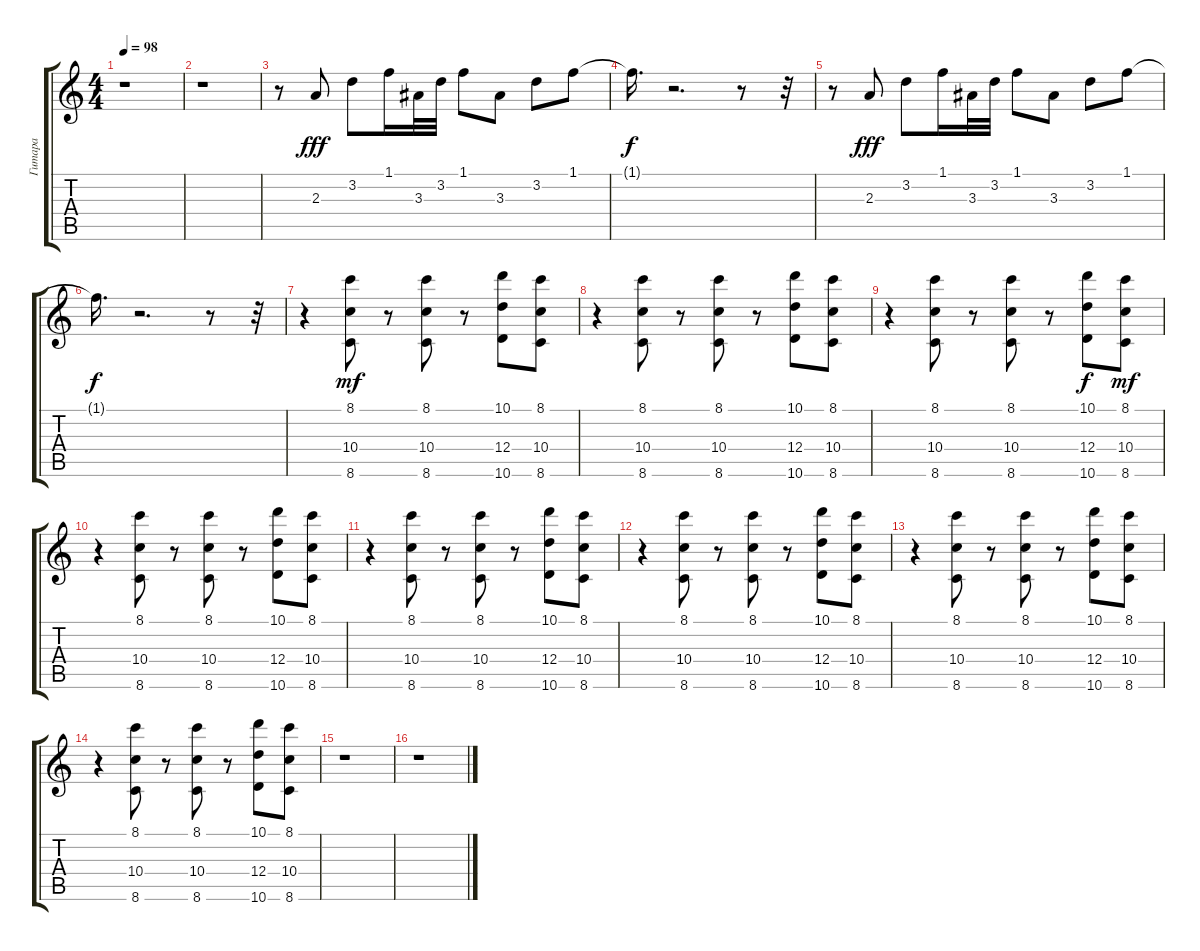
\track ("Гитара" "Гитара") {instrument acousticguitarnylon}
\staff {score tabs}
\tuning (E4 B3 G3 D3 A2 E2) {hide}
\ts (4 4)
\tempo 98
\clef g2
\ks c
r.1{dy f} |
r.1 |
r.8 2.3.8{dy fff} 3.2.8 1.1.16 3.3.32 3.2.32 1.1.8 3.3.8 3.2.8 1.1.8 |
1.1{t}.16{d dy f} r.2{d} r.8 r.32 |
r.8 2.3.8{dy fff} 3.2.8 1.1.16 3.3.32 3.2.32 1.1.8 3.3.8 3.2.8 1.1.8 |
1.1{t}.16{d dy f} r.2{d} r.8 r.32 |
r.4 (8.1 10.4 8.6).8{dy mf} r.8 (8.1 10.4 8.6).8 r.8 (10.1 12.4 10.6).8 (8.1 10.4 8.6).8 |
r.4 (8.1 10.4 8.6).8 r.8 (8.1 10.4 8.6).8 r.8 (10.1 12.4 10.6).8 (8.1 10.4 8.6).8 |
r.4 (8.1 10.4 8.6).8 r.8 (8.1 10.4 8.6).8 r.8 (10.1 12.4 10.6).8{dy f} (8.1 10.4 8.6).8{dy mf} |
r.4 (8.1 10.4 8.6).8 r.8 (8.1 10.4 8.6).8 r.8 (10.1 12.4 10.6).8 (8.1 10.4 8.6).8 |
r.4 (8.1 10.4 8.6).8 r.8 (8.1 10.4 8.6).8 r.8 (10.1 12.4 10.6).8 (8.1 10.4 8.6).8 |
r.4 (8.1 10.4 8.6).8 r.8 (8.1 10.4 8.6).8 r.8 (10.1 12.4 10.6).8 (8.1 10.4 8.6).8 |
r.4 (8.1 10.4 8.6).8 r.8 (8.1 10.4 8.6).8 r.8 (10.1 12.4 10.6).8 (8.1 10.4 8.6).8 |
r.4 (8.1 10.4 8.6).8 r.8 (8.1 10.4 8.6).8 r.8 (10.1 12.4 10.6).8 (8.1 10.4 8.6).8 |
r.1 |
r.1
